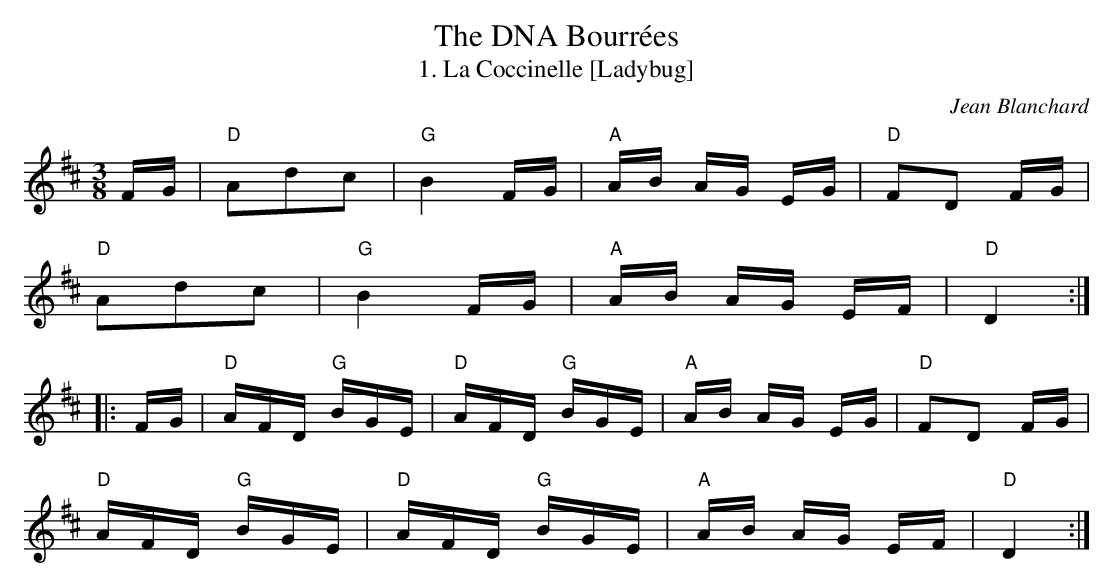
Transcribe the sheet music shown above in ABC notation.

X:1
T:The DNA Bourrées
T:1. La Coccinelle [Ladybug]
M:3/8
L:1/16
C:Jean Blanchard
K:Dmaj
FG | "D"A2d2c2 | "G"B4FG | "A"AB AG EG | "D"F2D2 FG |
"D"A2d2c2 | "G"B4FG |"A"AB AG EF | "D"D4 :|
|: FG | "D"AFD "G"BGE | "D"AFD "G"BGE | "A"AB AG EG |"D"F2D2 FG |
"D"AFD "G"BGE | "D"AFD "G"BGE | "A"AB AG EF | "D"D4 :|
